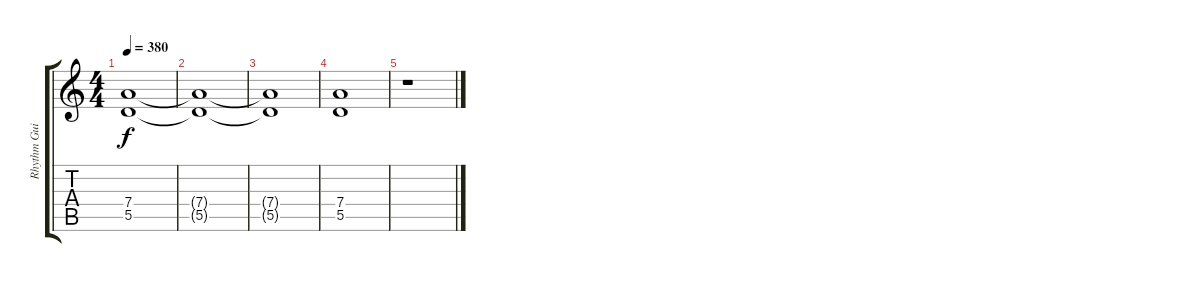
\track ("Rhythm Guitar" "Rhythm Gui") {instrument distortionguitar}
\staff {score tabs}
\tuning (E4 B3 G3 D3 A2 E2) {hide}
\ts (4 4)
\tempo 380
\clef g2
\ks c
(7.4{t} 5.5{t}).1{dy f} |
(7.4{t} 5.5{t}).1 |
(7.4{t} 5.5{t}).1 |
(7.4 5.5).1 |
r.1
